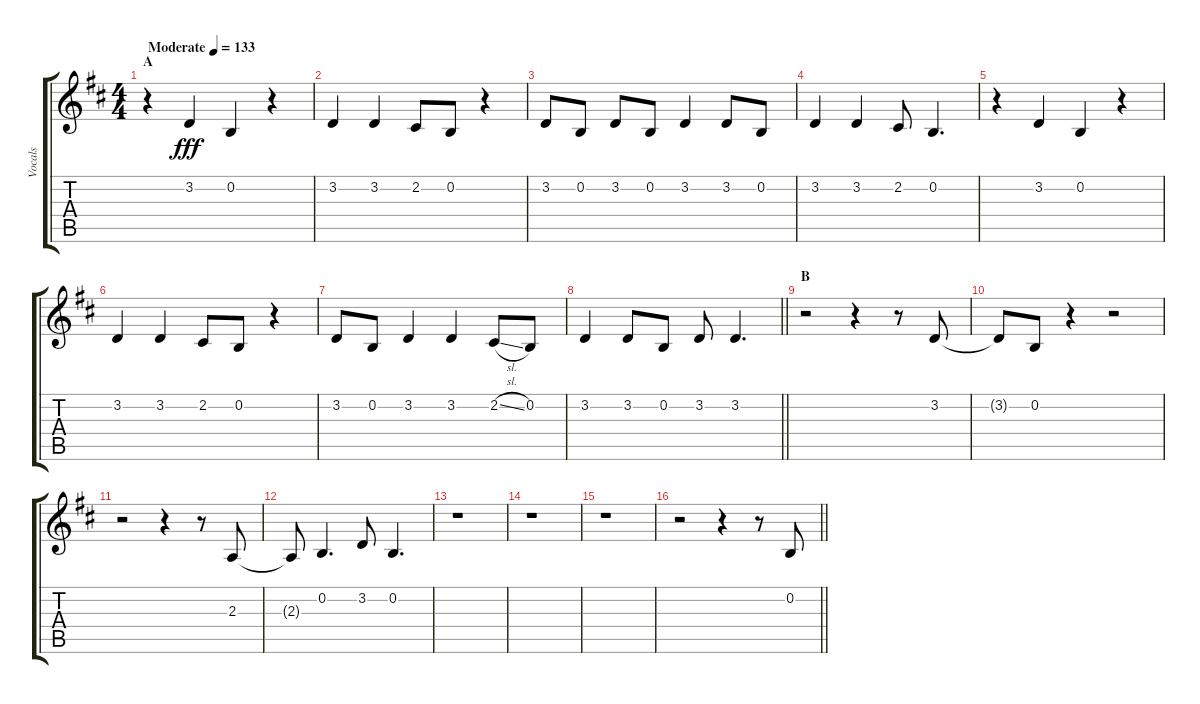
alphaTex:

\track ("Vocals" "Vocals") {instrument voiceoohs}
\staff {score tabs}
\tuning (E4 B3 G3 D3 A2 E2) {hide}
\ts (4 4)
\section ("" "A")
\tempo (133 "Moderate")
\clef g2
\ks d
r.4{dy fff instrument voiceoohs} 3.2.4 0.2.4 r.4 |
3.2.4 3.2.4 2.2.8 0.2.8 r.4 |
3.2.8 0.2.8 3.2.8 0.2.8 3.2.4 3.2.8 0.2.8 |
3.2.4 3.2.4 2.2.8 0.2.4{d} |
r.4 3.2.4 0.2.4 r.4 |
3.2.4 3.2.4 2.2.8 0.2.8 r.4 |
3.2.8 0.2.8 3.2.4 3.2.4 2.2{sl}.8 0.2.8 |
\barLineRight lightlight
3.2.4 3.2.8 0.2.8 3.2.8 3.2.4{d} |
\section ("" "B")
r.2 r.4 r.8 3.2.8 |
3.2{t}.8 0.2.8 r.4 r.2 |
r.2 r.4 r.8 2.3.8 |
2.3{t}.8 0.2.4{d} 3.2.8 0.2.4{d} |
r.1 |
r.1 |
r.1 |
\barLineRight lightlight
r.2 r.4 r.8 0.2.8
